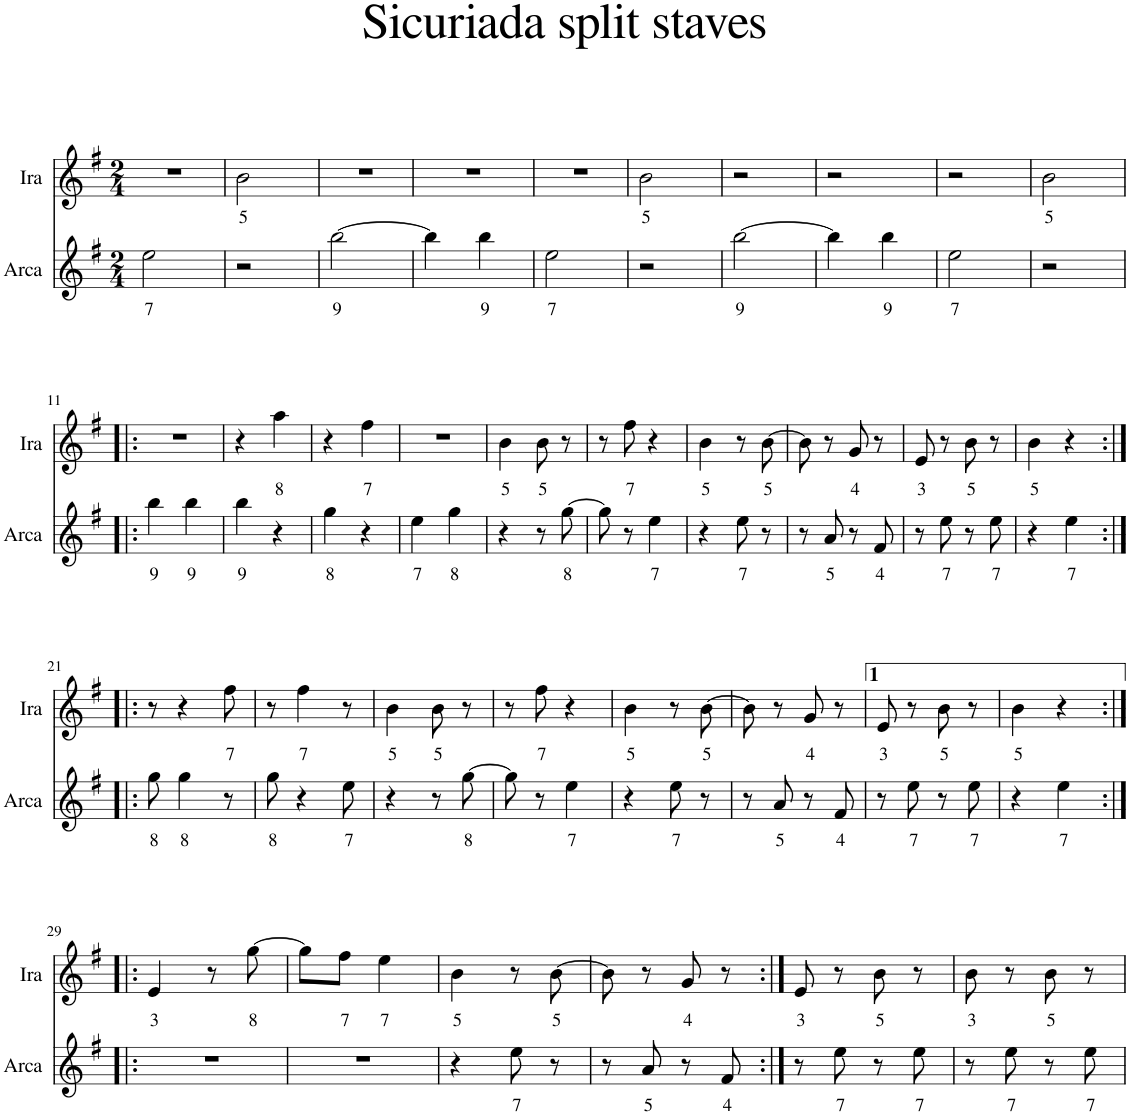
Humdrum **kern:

**kern	**text	**kern	**text
*part2	*part2	*part1	*part1
*staff2	*staff2	*staff1	*staff1
*I"Arca	*	*I"Ira	*
*I'Arca	*	*I'Ira	*
*clefG2	*	*clefG2	*
*k[f#]	*	*k[f#]	*
*M2/4	*	*M2/4	*
=1	=1	=1	=1
!	!LO:LY:b	!	!
2ee\	7	2r	.
=2	=2	=2	=2
!	!	!	!LO:LY:b
2r	.	2b\	5
=3	=3	=3	=3
!	!LO:LY:b	!	!
[2bb\	9	2r	.
=4	=4	=4	=4
4bb\]	.	2r	.
!	!LO:LY:b	!	!
4bb\	9	.	.
=5	=5	=5	=5
!	!LO:LY:b	!	!
2ee\	7	2r	.
=6	=6	=6	=6
!	!	!	!LO:LY:b
2r	.	2b\	5
=7	=7	=7	=7
!	!LO:LY:b	!	!
[2bb\	9	2r	.
=8	=8	=8	=8
4bb\]	.	2r	.
!	!LO:LY:b	!	!
4bb\	9	.	.
=9	=9	=9	=9
!	!LO:LY:b	!	!
2ee\	7	2r	.
=10	=10	=10	=10
!	!	!	!LO:LY:b
2r	.	2b\	5
!!LO:LB:g=z
=11!|:	=11!|:	=11!|:	=11!|:
!	!LO:LY:b	!	!
4bb\	9	2r	.
!	!LO:LY:b	!	!
4bb\	9	.	.
=12	=12	=12	=12
!	!LO:LY:b	!	!
4bb\	9	4r	.
!	!	!	!LO:LY:b
4r	.	4aa\	8
=13	=13	=13	=13
!	!LO:LY:b	!	!
4gg\	8	4r	.
!	!	!	!LO:LY:b
4r	.	4ff#\	7
=14	=14	=14	=14
!	!LO:LY:b	!	!
4ee\	7	2r	.
!	!LO:LY:b	!	!
4gg\	8	.	.
=15	=15	=15	=15
!	!	!	!LO:LY:b
4r	.	4b\	5
!	!	!	!LO:LY:b
8r	.	8b\	5
!	!LO:LY:b	!	!
[8gg\	8	8r	.
=16	=16	=16	=16
8gg\]	.	8r	.
!	!	!	!LO:LY:b
8r	.	8ff#\	7
!	!LO:LY:b	!	!
4ee\	7	4r	.
=17	=17	=17	=17
!	!	!	!LO:LY:b
4r	.	4b\	5
!	!LO:LY:b	!	!
8ee\	7	8r	.
!	!	!	!LO:LY:b
8r	.	[8b\	5
=18	=18	=18	=18
8r	.	8b\]	.
!	!LO:LY:b	!	!
8a/	5	8r	.
!	!	!	!LO:LY:b
8r	.	8g/	4
!	!LO:LY:b	!	!
8f#/	4	8r	.
=19	=19	=19	=19
!	!	!	!LO:LY:b
8r	.	8e/	3
!	!LO:LY:b	!	!
8ee\	7	8r	.
!	!	!	!LO:LY:b
8r	.	8b\	5
!	!LO:LY:b	!	!
8ee\	7	8r	.
=20	=20	=20	=20
!	!	!	!LO:LY:b
4r	.	4b\	5
!	!LO:LY:b	!	!
4ee\	7	4r	.
!!LO:LB:g=z
=21:|!|:	=21:|!|:	=21:|!|:	=21:|!|:
!	!LO:LY:b	!	!
8gg\	8	8r	.
!	!LO:LY:b	!	!
4gg\	8	4r	.
!	!	!	!LO:LY:b
8r	.	8ff#\	7
=22	=22	=22	=22
!	!LO:LY:b	!	!
8gg\	8	8r	.
!	!	!	!LO:LY:b
4r	.	4ff#\	7
!	!LO:LY:b	!	!
8ee\	7	8r	.
=23	=23	=23	=23
!	!	!	!LO:LY:b
4r	.	4b\	5
!	!	!	!LO:LY:b
8r	.	8b\	5
!	!LO:LY:b	!	!
[8gg\	8	8r	.
=24	=24	=24	=24
8gg\]	.	8r	.
!	!	!	!LO:LY:b
8r	.	8ff#\	7
!	!LO:LY:b	!	!
4ee\	7	4r	.
=25	=25	=25	=25
!	!	!	!LO:LY:b
4r	.	4b\	5
!	!LO:LY:b	!	!
8ee\	7	8r	.
!	!	!	!LO:LY:b
8r	.	[8b\	5
=26	=26	=26	=26
8r	.	8b\]	.
!	!LO:LY:b	!	!
8a/	5	8r	.
!	!	!	!LO:LY:b
8r	.	8g/	4
!	!LO:LY:b	!	!
8f#/	4	8r	.
=27	=27	=27	=27
!	!	!	!LO:LY:b
8r	.	8e/	3
!	!LO:LY:b	!	!
8ee\	7	8r	.
!	!	!	!LO:LY:b
8r	.	8b\	5
!	!LO:LY:b	!	!
8ee\	7	8r	.
=28	=28	=28	=28
!	!	!	!LO:LY:b
4r	.	4b\	5
!	!LO:LY:b	!	!
4ee\	7	4r	.
!!LO:LB:g=z
=29:|!|:	=29:|!|:	=29:|!|:	=29:|!|:
!	!	!	!LO:LY:b
2r	.	4e/	3
.	.	8r	.
!	!	!	!LO:LY:b
.	.	[8gg\	8
=30	=30	=30	=30
2r	.	8gg\L]	.
!	!	!	!LO:LY:b
.	.	8ff#\J	7
!	!	!	!LO:LY:b
.	.	4ee\	7
=31	=31	=31	=31
!	!	!	!LO:LY:b
4r	.	4b\	5
!	!LO:LY:b	!	!
8ee\	7	8r	.
!	!	!	!LO:LY:b
8r	.	[8b\	5
=32	=32	=32	=32
8r	.	8b\]	.
!	!LO:LY:b	!	!
8a/	5	8r	.
!	!	!	!LO:LY:b
8r	.	8g/	4
!	!LO:LY:b	!	!
8f#/	4	8r	.
=32X1:|!	=32X1:|!	=32X1:|!	=32X1:|!
!	!	!	!LO:LY:b
8r	.	8e/	3
!	!LO:LY:b	!	!
8ee\	7	8r	.
!	!	!	!LO:LY:b
8r	.	8b\	5
!	!LO:LY:b	!	!
8ee\	7	8r	.
=32X2	=32X2	=32X2	=32X2
!	!	!	!LO:LY:b
8r	.	8b\	3
!	!LO:LY:b	!	!
8ee\	7	8r	.
!	!	!	!LO:LY:b
8r	.	8b\	5
!	!LO:LY:b	!	!
8ee\	7	8r	.
=	=	=	=
*-	*-	*-	*-
